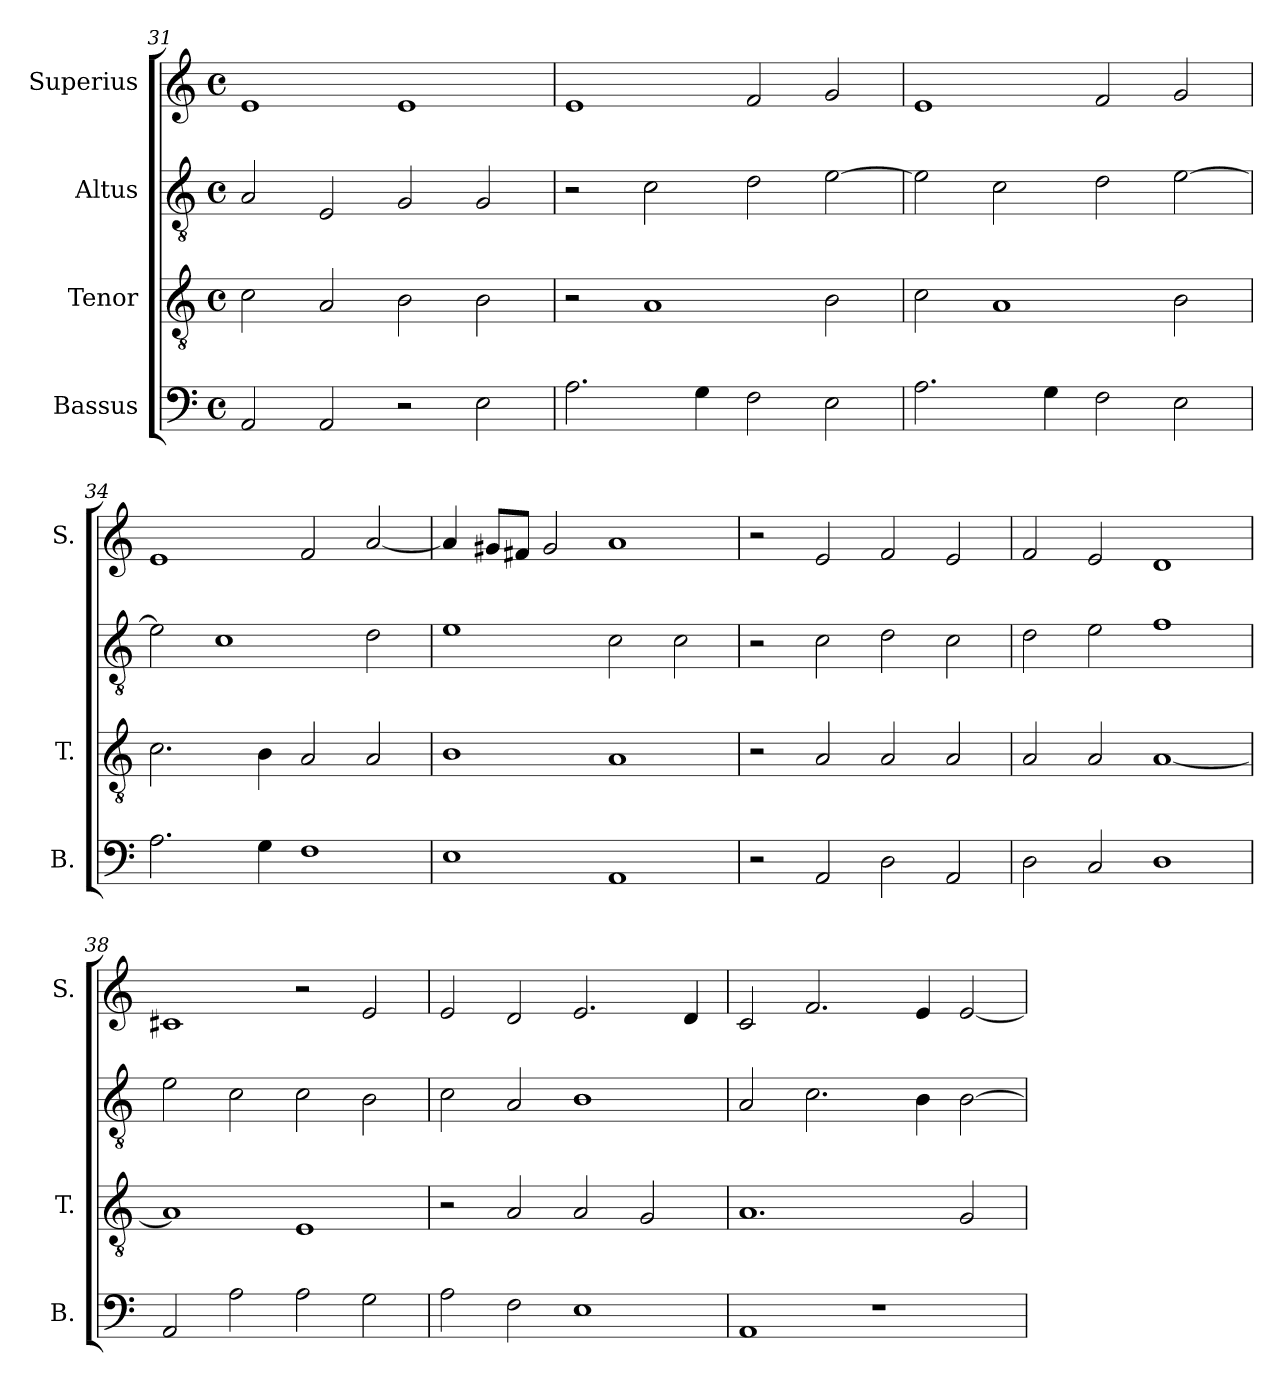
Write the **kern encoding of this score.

**kern	**kern	**kern	**kern
*part4	*part3	*part2	*part1
*staff4	*staff3	*staff2	*staff1
*I"Bassus	*I"Tenor	*I"Altus	*I"Superius
*I'B.	*I'T.	*	*I'S.
*clefF4	*clefGv2	*clefGv2	*clefG2
*	*ITrd7c12	*ITrd7c12	*
*k[]	*k[]	*k[]	*k[]
*C:	*C:	*C:	*C:
*M4/4	*M4/4	*M4/4	*M4/4
*met(c)	*met(c)	*met(c)	*met(c)
=31	=31	=31	=31
2AAi/	2Ci\	2AAi/	1ei
2AAi/	2AAi/	2EEi/	.
2r	2BBi\	2GGi/	1ei
2Ei\	2BBi\	2GGi/	.
=32	=32	=32	=32
2.Ai\	2r	2r	1ei
.	1AAi	2Ci\	.
4Gi\	.	.	.
2Fi\	.	2Di\	2fi/
2Ei\	2BBi\	[>2Ei\	2gi/
!!LO:LB:g=z
=33	=33	=33	=33
2.Ai\	2Ci\	2Ei\]	1ei
.	1AAi	2Ci\	.
4Gi\	.	.	.
2Fi\	.	2Di\	2fi/
2Ei\	2BBi\	[>2Ei\	2gi/
=34	=34	=34	=34
2.Ai\	2.Ci\	2Ei\]	1ei
.	.	1Ci	.
4Gi\	4BBi\	.	.
1Fi	2AAi/	.	2fi/
.	2AAi/	2Di\	[<2ai/
=35	=35	=35	=35
1Ei	1BBi	1Ei	4ai/]
.	.	.	8g#Xi/L
.	.	.	8f#Xi/J
.	.	.	2g#i/
1AAi	1AAi	2Ci\	1ai
.	.	2Ci\	.
=36	=36	=36	=36
2r	2r	2r	2r
2AAi/	2AAi/	2Ci\	2ei/
2Di\	2AAi/	2Di\	2fi/
2AAi/	2AAi/	2Ci\	2ei/
=37	=37	=37	=37
2Di\	2AAi/	2Di\	2fi/
2Ci/	2AAi/	2Ei\	2ei/
1Di	[<1AAi	1Fi	1di
!!LO:LB:g=z
=38	=38	=38	=38
2AAi/	1AAi]	2Ei\	1c#Xi
2Ai\	.	2Ci\	.
2Ai\	1EEi	2Ci\	2r
2Gi\	.	2BBi\	2ei/
=39	=39	=39	=39
2Ai\	2r	2Ci\	2ei/
2Fi\	2AAi/	2AAi/	2di/
1Ei	2AAi/	1BBi	2.ei/
.	2GGi/	.	.
.	.	.	4di/
=40	=40	=40	=40
1AAi	1.AAi	2AAi/	2ci/
.	.	2.Ci\	2.fi/
1r	.	.	.
.	.	4BBi\	4ei/
.	2GGi/	[>2BBi\	[<2ei/
=	=	=	=
*-	*-	*-	*-
